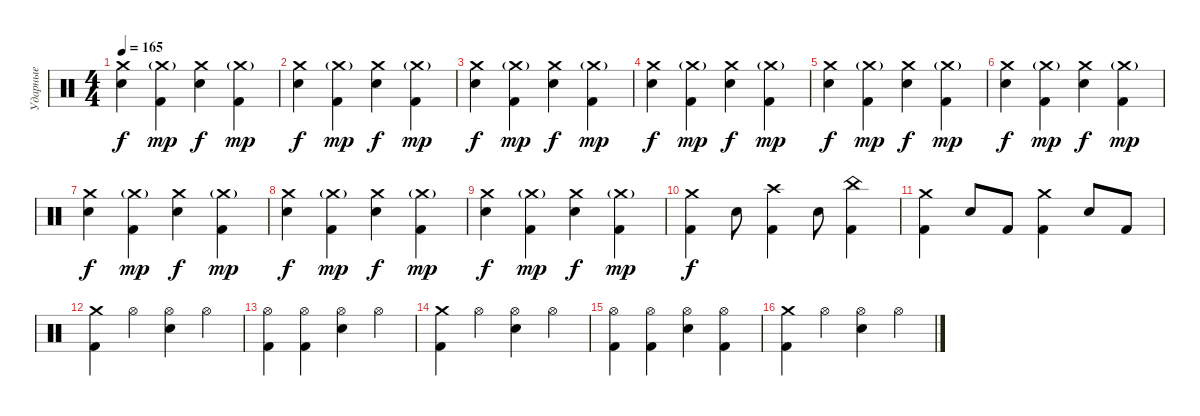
\track ("Ударные" "Ударные") {instrument percussion}
\staff {score}
\articulation defaults
\ts (4 4)
\tempo 165
\clef neutral
\ks c
("Crash medium (hit)" "Electric Snare (hit)").4{dy f} ("Crash medium (hit)"{g} "Kick (hit) 2").4{dy mp} ("Crash medium (hit)" "Electric Snare (hit)").4{dy f} ("Crash medium (hit)"{g} "Kick (hit) 2").4{dy mp} |
("Crash medium (hit)" "Electric Snare (hit)").4{dy f} ("Crash medium (hit)"{g} "Kick (hit) 2").4{dy mp} ("Crash medium (hit)" "Electric Snare (hit)").4{dy f} ("Crash medium (hit)"{g} "Kick (hit) 2").4{dy mp} |
("Crash medium (hit)" "Electric Snare (hit)").4{dy f} ("Crash medium (hit)"{g} "Kick (hit) 2").4{dy mp} ("Crash medium (hit)" "Electric Snare (hit)").4{dy f} ("Crash medium (hit)"{g} "Kick (hit) 2").4{dy mp} |
("Crash medium (hit)" "Electric Snare (hit)").4{dy f} ("Crash medium (hit)"{g} "Kick (hit) 2").4{dy mp} ("Crash medium (hit)" "Electric Snare (hit)").4{dy f} ("Crash medium (hit)"{g} "Kick (hit) 2").4{dy mp} |
("Crash medium (hit)" "Electric Snare (hit)").4{dy f} ("Crash medium (hit)"{g} "Kick (hit) 2").4{dy mp} ("Crash medium (hit)" "Electric Snare (hit)").4{dy f} ("Crash medium (hit)"{g} "Kick (hit) 2").4{dy mp} |
("Crash medium (hit)" "Electric Snare (hit)").4{dy f} ("Crash medium (hit)"{g} "Kick (hit) 2").4{dy mp} ("Crash medium (hit)" "Electric Snare (hit)").4{dy f} ("Crash medium (hit)"{g} "Kick (hit) 2").4{dy mp} |
("Crash medium (hit)" "Electric Snare (hit)").4{dy f} ("Crash medium (hit)"{g} "Kick (hit) 2").4{dy mp} ("Crash medium (hit)" "Electric Snare (hit)").4{dy f} ("Crash medium (hit)"{g} "Kick (hit) 2").4{dy mp} |
("Crash medium (hit)" "Electric Snare (hit)").4{dy f} ("Crash medium (hit)"{g} "Kick (hit) 2").4{dy mp} ("Crash medium (hit)" "Electric Snare (hit)").4{dy f} ("Crash medium (hit)"{g} "Kick (hit) 2").4{dy mp} |
("Crash medium (hit)" "Electric Snare (hit)").4{dy f} ("Crash medium (hit)"{g} "Kick (hit) 2").4{dy mp} ("Crash medium (hit)" "Electric Snare (hit)").4{dy f} ("Crash medium (hit)"{g} "Kick (hit) 2").4{dy mp} |
("Crash medium (hit)" "Kick (hit) 2").4{dy f} "Electric Snare (hit)".8 ("Crash high (hit)" "Kick (hit) 2").4 "Electric Snare (hit)".8 ("China (hit)" "Kick (hit) 2").4 |
("Crash medium (hit)" "Kick (hit) 2").4 "Electric Snare (hit)".8 "Kick (hit) 2".8 ("Crash medium (hit)" "Kick (hit) 2").4 "Electric Snare (hit)".8 "Kick (hit) 2".8 |
("Crash medium (hit)" "Kick (hit) 2").4 "Hi-Hat (open)".4 ("Hi-Hat (open)" "Electric Snare (hit)").4 "Hi-Hat (open)".4 |
("Hi-Hat (open)" "Kick (hit) 2").4 ("Hi-Hat (open)" "Kick (hit) 2").4 ("Hi-Hat (open)" "Electric Snare (hit)").4 "Hi-Hat (open)".4 |
("Crash medium (hit)" "Kick (hit) 2").4 "Hi-Hat (open)".4 ("Hi-Hat (open)" "Electric Snare (hit)").4 "Hi-Hat (open)".4 |
("Hi-Hat (open)" "Kick (hit) 2").4 ("Hi-Hat (open)" "Kick (hit) 2").4 ("Hi-Hat (open)" "Electric Snare (hit)").4 ("Hi-Hat (open)" "Kick (hit) 2").4 |
("Crash medium (hit)" "Kick (hit) 2").4 "Hi-Hat (open)".4 ("Hi-Hat (open)" "Electric Snare (hit)").4 "Hi-Hat (open)".4
